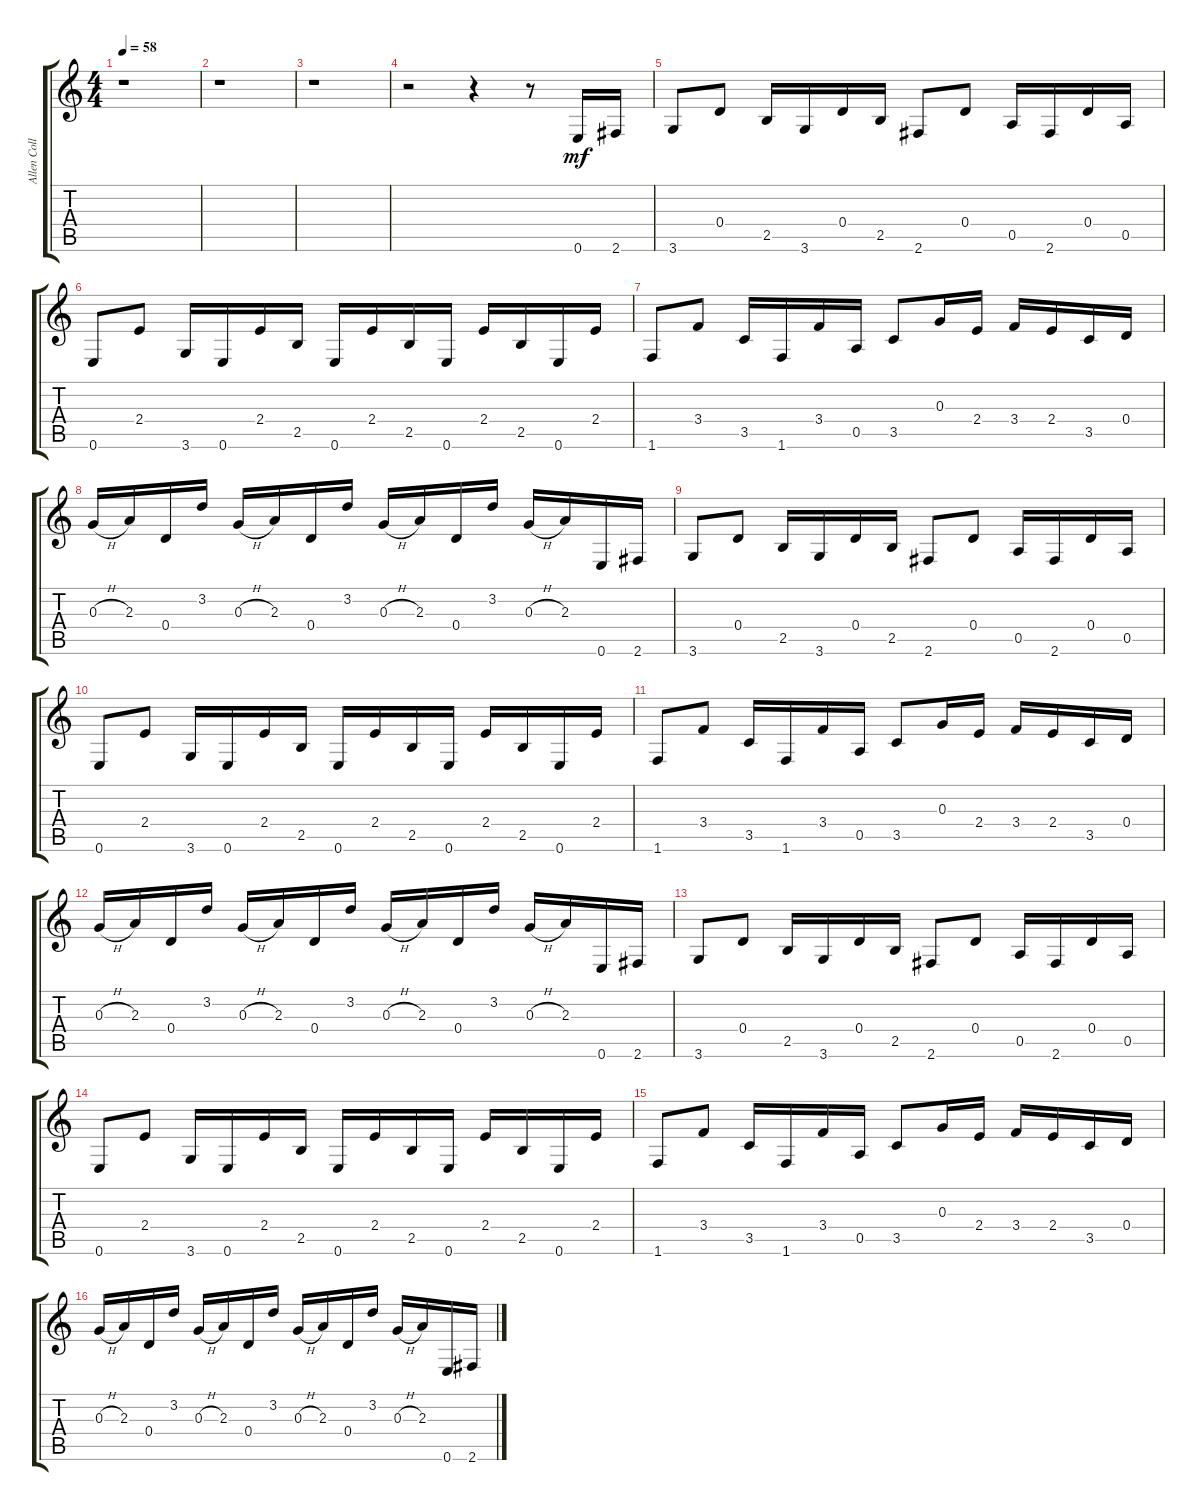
\track ("Allen Collins (Clean/Solo Guitar)" "Allen Coll") {instrument overdrivenguitar}
\staff {score tabs}
\tuning (E4 B3 G3 D3 A2 E2) {hide}
\ts (4 4)
\tempo 58
\clef g2
\ks c
r.1{dy mf instrument overdrivenguitar} |
r.1 |
r.1 |
r.2{volume 9 instrument electricguitarjazz} r.4 r.8 0.6.16 2.6.16 |
3.6.8 0.4.8 2.5.16 3.6.16 0.4.16 2.5.16 2.6.8 0.4.8 0.5.16 2.6.16 0.4.16 0.5.16 |
0.6.8 2.4.8 3.6.16 0.6.16 2.4.16 2.5.16 0.6.16 2.4.16 2.5.16 0.6.16 2.4.16 2.5.16 0.6.16 2.4.16 |
1.6.8 3.4.8 3.5.16 1.6.16 3.4.16 0.5.16 3.5.8 0.3.16 2.4.16 3.4.16 2.4.16 3.5.16 0.4.16 |
0.3{h}.16 2.3.16 0.4.16 3.2.16 0.3{h}.16 2.3.16 0.4.16 3.2.16 0.3{h}.16 2.3.16 0.4.16 3.2.16 0.3{h}.16 2.3.16 0.6.16 2.6.16 |
3.6.8 0.4.8 2.5.16 3.6.16 0.4.16 2.5.16 2.6.8 0.4.8 0.5.16 2.6.16 0.4.16 0.5.16 |
0.6.8 2.4.8 3.6.16 0.6.16 2.4.16 2.5.16 0.6.16 2.4.16 2.5.16 0.6.16 2.4.16 2.5.16 0.6.16 2.4.16 |
1.6.8 3.4.8 3.5.16 1.6.16 3.4.16 0.5.16 3.5.8 0.3.16 2.4.16 3.4.16 2.4.16 3.5.16 0.4.16 |
0.3{h}.16 2.3.16 0.4.16 3.2.16 0.3{h}.16 2.3.16 0.4.16 3.2.16 0.3{h}.16 2.3.16 0.4.16 3.2.16 0.3{h}.16 2.3.16 0.6.16 2.6.16 |
3.6.8 0.4.8 2.5.16 3.6.16 0.4.16 2.5.16 2.6.8 0.4.8 0.5.16 2.6.16 0.4.16 0.5.16 |
0.6.8 2.4.8 3.6.16 0.6.16 2.4.16 2.5.16 0.6.16 2.4.16 2.5.16 0.6.16 2.4.16 2.5.16 0.6.16 2.4.16 |
1.6.8 3.4.8 3.5.16 1.6.16 3.4.16 0.5.16 3.5.8 0.3.16 2.4.16 3.4.16 2.4.16 3.5.16 0.4.16 |
0.3{h}.16 2.3.16 0.4.16 3.2.16 0.3{h}.16 2.3.16 0.4.16 3.2.16 0.3{h}.16 2.3.16 0.4.16 3.2.16 0.3{h}.16 2.3.16 0.6.16 2.6.16
